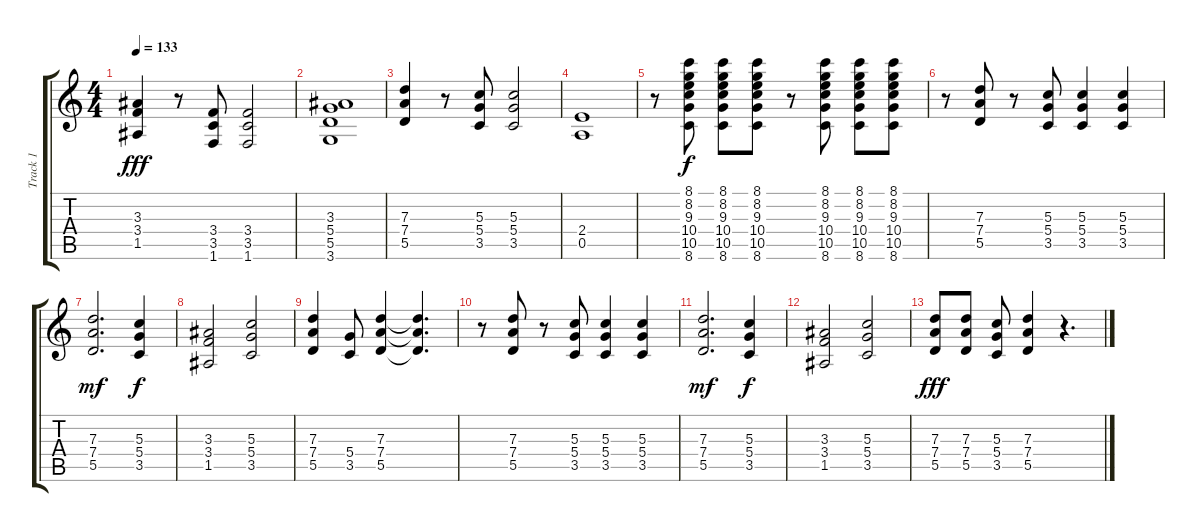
\track ("Track 1" "Track 1") {instrument overdrivenguitar}
\staff {score tabs}
\tuning (E4 B3 G3 D3 A2 E2) {hide}
\ts (4 4)
\tempo 133
\clef g2
\ks c
(3.3 3.4 1.5).4{dy fff} r.8 (3.4 3.5 1.6).8 (3.4 3.5 1.6).2 |
(3.3 5.4 5.5 3.6).1 |
(7.3 7.4 5.5).4 r.8 (5.3 5.4 3.5).8 (5.3 5.4 3.5).2 |
(2.4 0.5).1 |
r.8 (8.1 8.2 9.3 10.4 10.5 8.6).8{dy f} (8.1 8.2 9.3 10.4 10.5 8.6).8 (8.1 8.2 9.3 10.4 10.5 8.6).8 r.8 (8.1 8.2 9.3 10.4 10.5 8.6).8 (8.1 8.2 9.3 10.4 10.5 8.6).8 (8.1 8.2 9.3 10.4 10.5 8.6).8 |
r.8 (7.3 7.4 5.5).8 r.8 (5.3 5.4 3.5).8 (5.3 5.4 3.5).4 (5.3 5.4 3.5).4 |
(7.3 7.4 5.5).2{d dy mf} (5.3 5.4 3.5).4{dy f} |
(3.3 3.4 1.5).2 (5.3 5.4 3.5).2 |
(7.3 7.4 5.5).4 (5.4 3.5).8 (7.3 7.4 5.5).4 (7.3{t} 7.4{t} 5.5{t}).4{d} |
r.8 (7.3 7.4 5.5).8 r.8 (5.3 5.4 3.5).8 (5.3 5.4 3.5).4 (5.3 5.4 3.5).4 |
(7.3 7.4 5.5).2{d dy mf} (5.3 5.4 3.5).4{dy f} |
(3.3 3.4 1.5).2 (5.3 5.4 3.5).2 |
(7.3 7.4 5.5).8{dy fff} (7.3 7.4 5.5).8 (5.3 5.4 3.5).8 (7.3 7.4 5.5).4 r.4{d}
